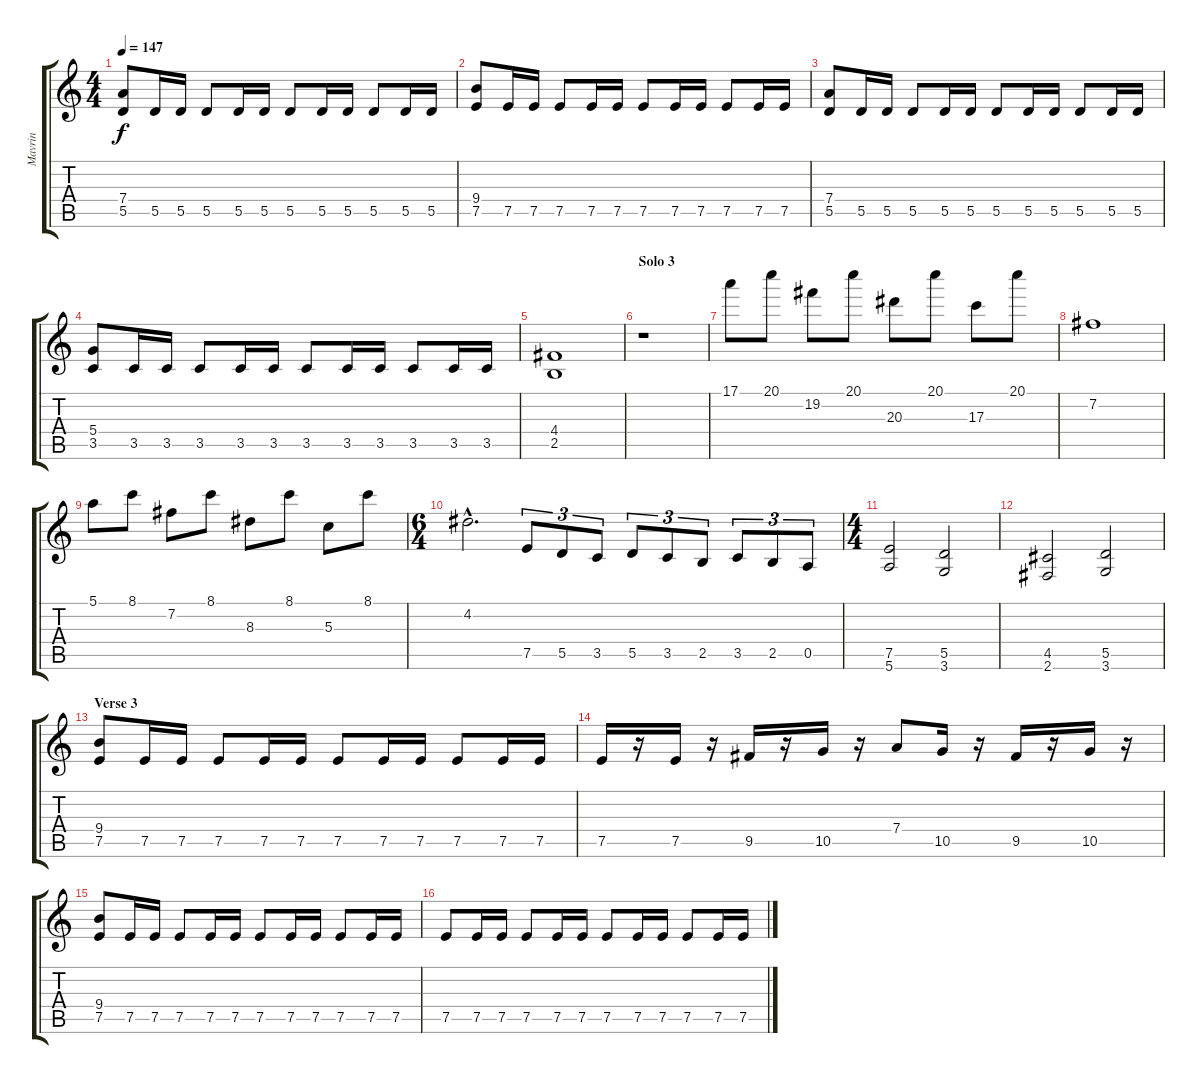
\track ("Mavrin" "Mavrin") {instrument overdrivenguitar}
\staff {score tabs}
\tuning (E4 B3 G3 D3 A2 E2) {hide}
\ts (4 4)
\tempo 147
\clef g2
\ks c
(7.4 5.5).8{dy f} 5.5.16 5.5.16 5.5.8 5.5.16 5.5.16 5.5.8 5.5.16 5.5.16 5.5.8 5.5.16 5.5.16 |
(9.4 7.5).8 7.5.16 7.5.16 7.5.8 7.5.16 7.5.16 7.5.8 7.5.16 7.5.16 7.5.8 7.5.16 7.5.16 |
(7.4 5.5).8 5.5.16 5.5.16 5.5.8 5.5.16 5.5.16 5.5.8 5.5.16 5.5.16 5.5.8 5.5.16 5.5.16 |
(5.4 3.5).8 3.5.16 3.5.16 3.5.8 3.5.16 3.5.16 3.5.8 3.5.16 3.5.16 3.5.8 3.5.16 3.5.16 |
(4.4 2.5).1 |
\section ("" "Solo 3")
r.1 |
17.1.8 20.1.8 19.2.8 20.1.8 20.3.8 20.1.8 17.3.8 20.1.8 |
7.2.1 |
5.1.8 8.1.8 7.2.8 8.1.8 8.3.8 8.1.8 5.3.8 8.1.8 |
\ts (6 4)
4.2{hac}.2{d} 7.5.8{tu (3 2)} 5.5.8{tu (3 2)} 3.5.8{tu (3 2)} 5.5.8{tu (3 2)} 3.5.8{tu (3 2)} 2.5.8{tu (3 2)} 3.5.8{tu (3 2)} 2.5.8{tu (3 2)} 0.5.8{tu (3 2)} |
\ts (4 4)
(7.5 5.6).2 (5.5 3.6).2 |
(4.5 2.6).2 (5.5 3.6).2 |
\section ("" "Verse 3")
(9.4 7.5).8 7.5.16 7.5.16 7.5.8 7.5.16 7.5.16 7.5.8 7.5.16 7.5.16 7.5.8 7.5.16 7.5.16 |
7.5.16 r.16 7.5.16 r.16 9.5.16 r.16 10.5.16 r.16 7.4.8 10.5.16 r.16 9.5.16 r.16 10.5.16 r.16 |
(9.4 7.5).8 7.5.16 7.5.16 7.5.8 7.5.16 7.5.16 7.5.8 7.5.16 7.5.16 7.5.8 7.5.16 7.5.16 |
7.5.8 7.5.16 7.5.16 7.5.8 7.5.16 7.5.16 7.5.8 7.5.16 7.5.16 7.5.8 7.5.16 7.5.16
